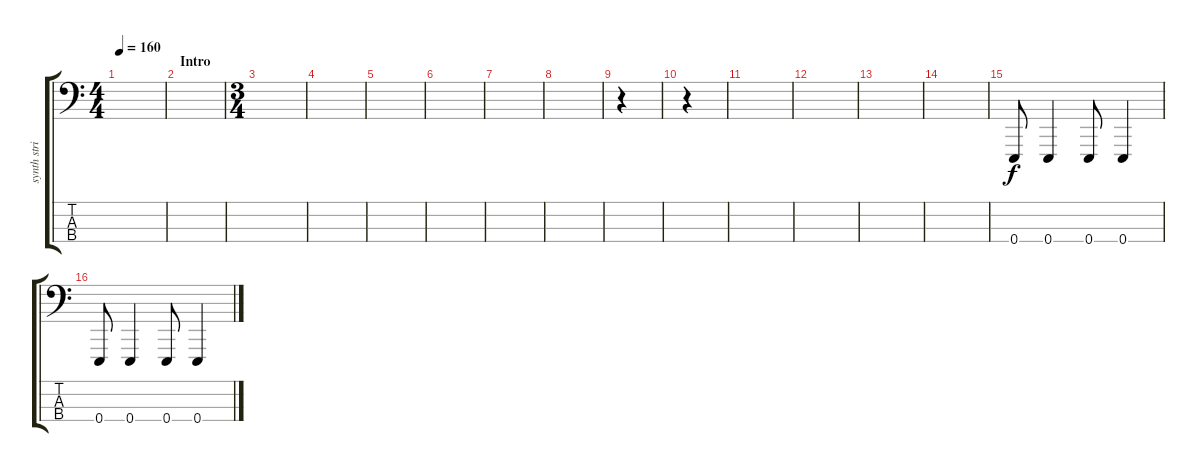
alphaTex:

\track ("synth string" "synth stri") {instrument synthstrings1}
\staff {score tabs}
\tuning (G2 D2 A1 E1) {hide}
\ts (4 4)
\tempo 160
\clef f4
\ks c
|
\section ("" "Intro")
|
\ts (3 4)
|
|
|
|
|
|
r.4 |
r.4 |
|
|
|
|
0.4.8{volume 13} 0.4.4 0.4.8 0.4.4 |
0.4.8 0.4.4 0.4.8 0.4.4
